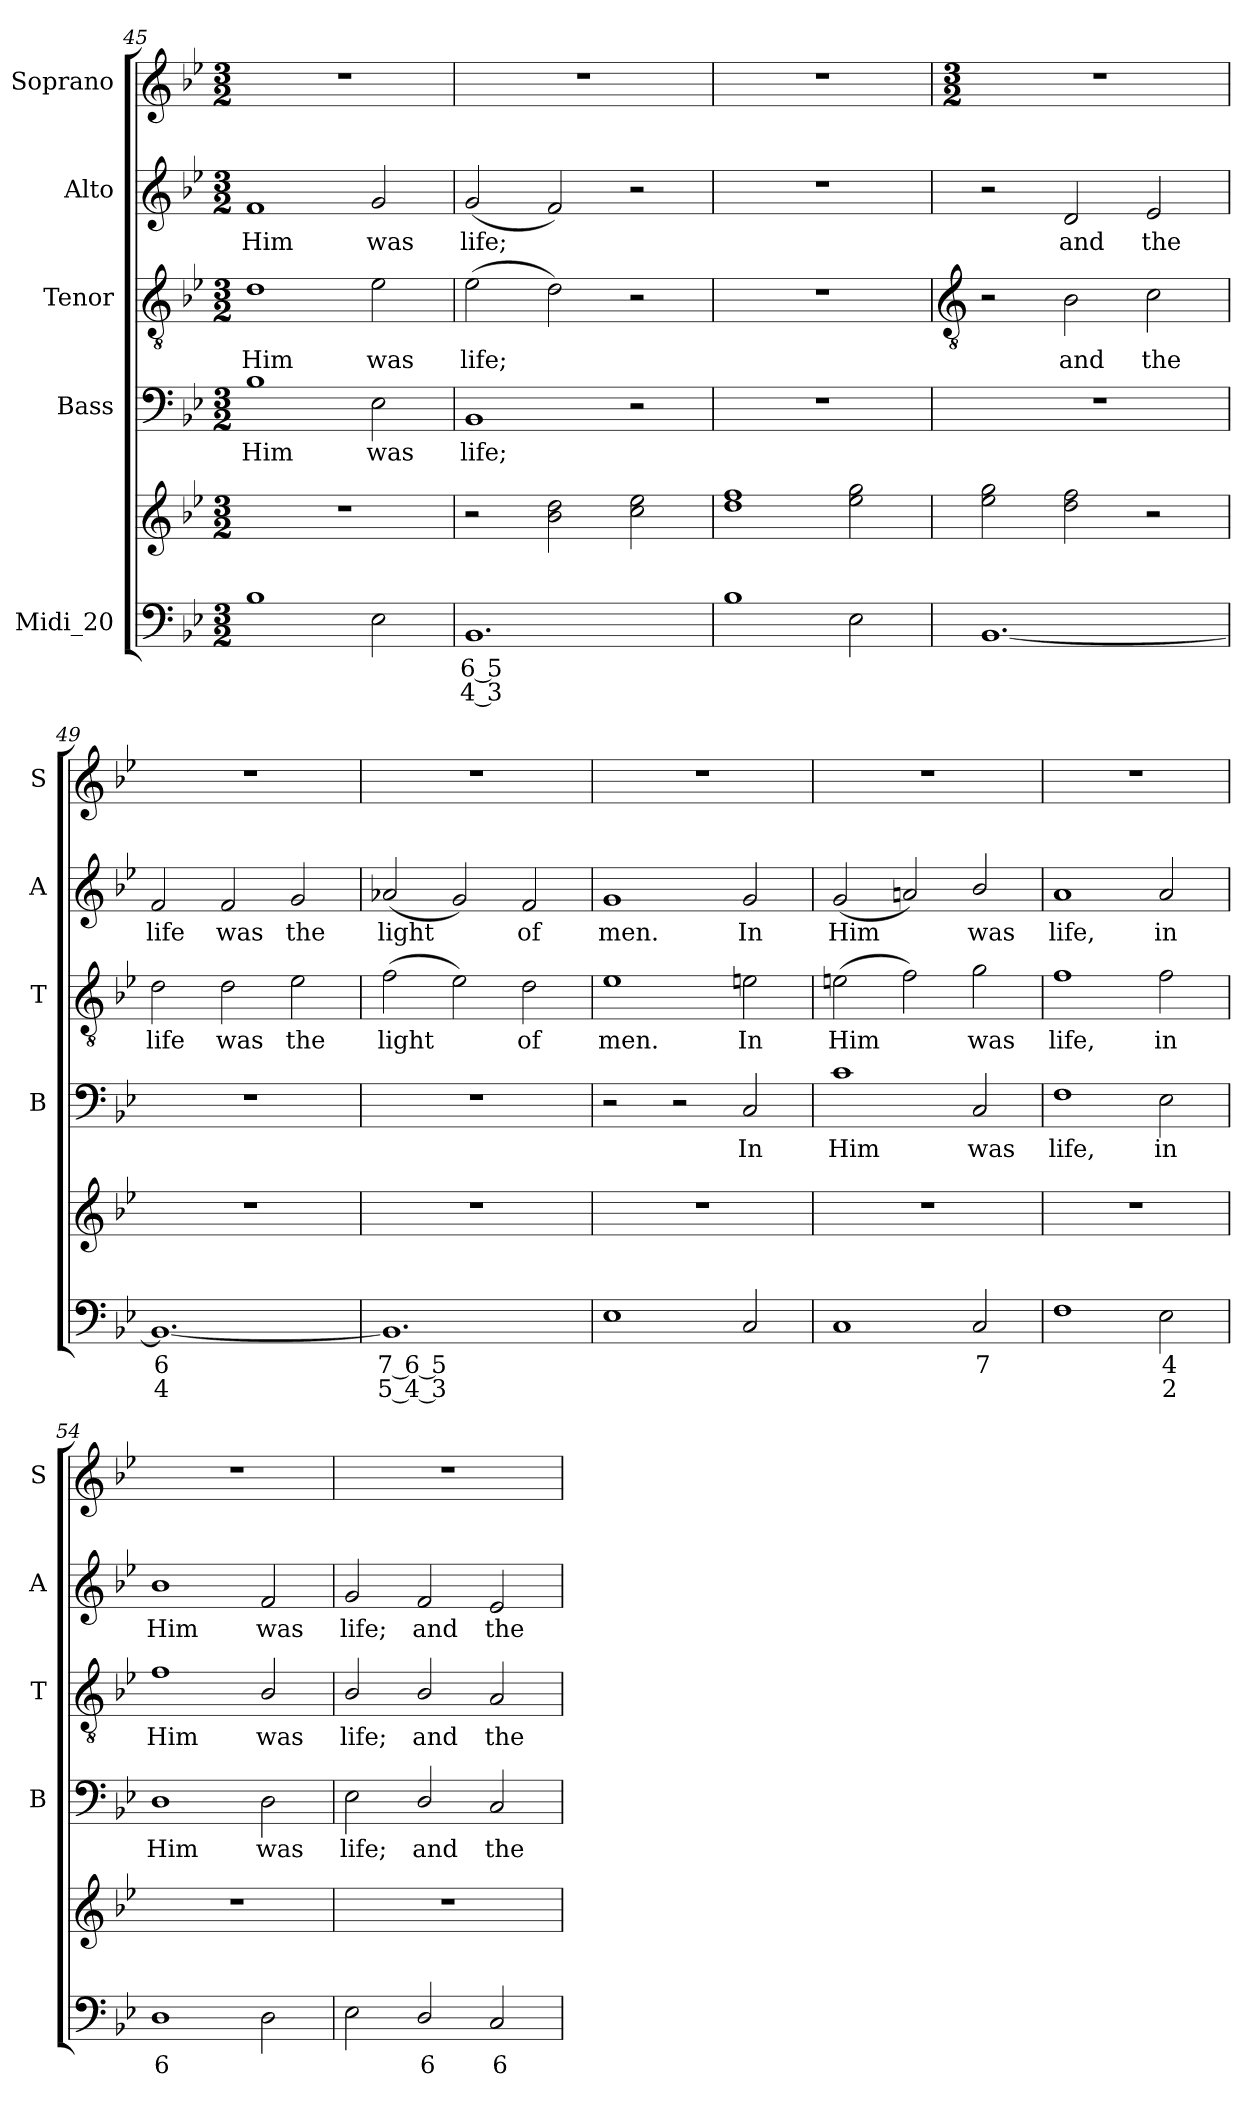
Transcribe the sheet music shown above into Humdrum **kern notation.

**kern	**text	**text	**kern	**kern	**text	**kern	**text	**kern	**text	**kern
*part5	*part5	*part5	*part5	*part4	*part4	*part3	*part3	*part2	*part2	*part1
*staff6	*staff6	*staff6	*staff5	*staff4	*staff4	*staff3	*staff3	*staff2	*staff2	*staff1
*I"Midi_20	*	*	*	*I"Bass	*	*I"Tenor	*	*I"Alto	*	*I"Soprano
*	*	*	*	*I'B	*	*I'T	*	*I'A	*	*I'S
*clefF4	*	*	*clefG2	*clefF4	*	*clefGv2	*	*clefG2	*	*clefG2
*k[b-e-]	*	*	*k[b-e-]	*k[b-e-]	*	*k[b-e-]	*	*k[b-e-]	*	*k[b-e-]
*B-:	*	*	*B-:	*B-:	*	*B-:	*	*B-:	*	*B-:
*M3/2	*	*	*M3/2	*M3/2	*	*M3/2	*	*M3/2	*	*M3/2
=45	=45	=45	=45	=45	=45	=45	=45	=45	=45	=45
!	!	!	!LO:N:vis=1	!	!LO:LY:b	!	!LO:LY:b	!	!LO:LY:b	!
1B-	.	.	1.r	1B-	Him	1d	Him	1f	Him	1.r
!	!	!	!	!	!LO:LY:b	!	!LO:LY:b	!	!LO:LY:b	!
2E-	.	.	.	2E-	was	2e-	was	2g	was	.
=46	=46	=46	=46	=46	=46	=46	=46	=46	=46	=46
!	!LO:LY:b	!LO:LY:b	!	!	!LO:LY:b	!	!LO:LY:b	!	!LO:LY:b	!
1.BB-	6 5	4 3	2r	1BB-	life;	(>2e-	life;	(<2g	life;	1.r
.	.	.	2b- 2dd	.	.	2d)	.	2f)	.	.
.	.	.	2cc 2ee-	2r	.	2r	.	2r	.	.
=47	=47	=47	=47	=47	=47	=47	=47	=47	=47	=47
!	!	!	!	!LO:N:vis=1	!	!LO:N:vis=1	!	!LO:N:vis=1	!	!
1B-	.	.	1dd 1ff	1.r	.	1.r	.	1.r	.	1.r
2E-	.	.	2ee- 2gg	.	.	.	.	.	.	.
!!LO:LB:g=z
=48	=48	=48	=48	=48	=48	=48	=48	=48	=48	=48
*	*	*	*	*	*	*clefGv2	*	*	*	*
*	*	*	*	*	*	*	*	*	*	*M3/2
!	!	!	!	!LO:N:vis=1	!	!	!	!	!	!
[1.BB-	.	.	2ee- 2gg	1.r	.	2r	.	2r	.	1.r
!	!	!	!	!	!	!	!LO:LY:b	!	!LO:LY:b	!
.	.	.	2dd 2ff	.	.	2B-	and	2d	and	.
!	!	!	!	!	!	!	!LO:LY:b	!	!LO:LY:b	!
.	.	.	2r	.	.	2c	the	2e-	the	.
=49	=49	=49	=49	=49	=49	=49	=49	=49	=49	=49
!	!LO:LY:b	!LO:LY:b	!LO:N:vis=1	!LO:N:vis=1	!	!	!LO:LY:b	!	!LO:LY:b	!
1.BB-_	6	4	1.r	1.r	.	2d	life	2f	life	1.r
!	!	!	!	!	!	!	!LO:LY:b	!	!LO:LY:b	!
.	.	.	.	.	.	2d	was	2f	was	.
!	!	!	!	!	!	!	!LO:LY:b	!	!LO:LY:b	!
.	.	.	.	.	.	2e-	the	2g	the	.
=50	=50	=50	=50	=50	=50	=50	=50	=50	=50	=50
!	!LO:LY:b	!LO:LY:b	!LO:N:vis=1	!LO:N:vis=1	!	!	!LO:LY:b	!	!LO:LY:b	!
1.BB-]	7 6 5	5 4 3	1.r	1.r	.	(>2f	light	(<2a-X	light	1.r
.	.	.	.	.	.	2e-)	.	2g)	.	.
!	!	!	!	!	!	!	!LO:LY:b	!	!LO:LY:b	!
.	.	.	.	.	.	2d	of	2f	of	.
=51	=51	=51	=51	=51	=51	=51	=51	=51	=51	=51
!	!	!	!LO:N:vis=1	!	!	!	!LO:LY:b	!	!LO:LY:b	!
1E-	.	.	1.r	2r	.	1e-	men.	1g	men.	1.r
.	.	.	.	2r	.	.	.	.	.	.
!	!	!	!	!	!LO:LY:b	!	!LO:LY:b	!	!LO:LY:b	!
2C	.	.	.	2C	In	2en	In	2g	In	.
=52	=52	=52	=52	=52	=52	=52	=52	=52	=52	=52
!	!	!	!LO:N:vis=1	!	!LO:LY:b	!	!LO:LY:b	!	!LO:LY:b	!
1C	.	.	1.r	1c	Him	(>2en	Him	(<2g	Him	1.r
.	.	.	.	.	.	2f)	.	2an)	.	.
!	!LO:LY:b	!	!	!	!LO:LY:b	!	!LO:LY:b	!	!LO:LY:b	!
2C	7	.	.	2C	was	2g	was	2b-/	was	.
=53	=53	=53	=53	=53	=53	=53	=53	=53	=53	=53
!	!	!	!LO:N:vis=1	!	!LO:LY:b	!	!LO:LY:b	!	!LO:LY:b	!
1F	.	.	1.r	1F	life,	1f	life,	1a	life,	1.r
!	!LO:LY:b	!LO:LY:b	!	!	!LO:LY:b	!	!LO:LY:b	!	!LO:LY:b	!
2E-	4	2	.	2E-	in	2f	in	2a	in	.
=54	=54	=54	=54	=54	=54	=54	=54	=54	=54	=54
!	!LO:LY:b	!	!LO:N:vis=1	!	!LO:LY:b	!	!LO:LY:b	!	!LO:LY:b	!
1D	6	.	1.r	1D	Him	1f	Him	1b-	Him	1.r
!	!	!	!	!	!LO:LY:b	!	!LO:LY:b	!	!LO:LY:b	!
2D	.	.	.	2D	was	2B-/	was	2f	was	.
=55	=55	=55	=55	=55	=55	=55	=55	=55	=55	=55
!	!	!	!LO:N:vis=1	!	!LO:LY:b	!	!LO:LY:b	!	!LO:LY:b	!
2E-	.	.	1.r	2E-	life;	2B-/	life;	2g	life;	1.r
!	!LO:LY:b	!	!	!	!LO:LY:b	!	!LO:LY:b	!	!LO:LY:b	!
2D/	6	.	.	2D/	and	2B-/	and	2f	and	.
!	!LO:LY:b	!	!	!	!LO:LY:b	!	!LO:LY:b	!	!LO:LY:b	!
2C	6	.	.	2C	the	2A	the	2e-	the	.
=	=	=	=	=	=	=	=	=	=	=
*-	*-	*-	*-	*-	*-	*-	*-	*-	*-	*-
